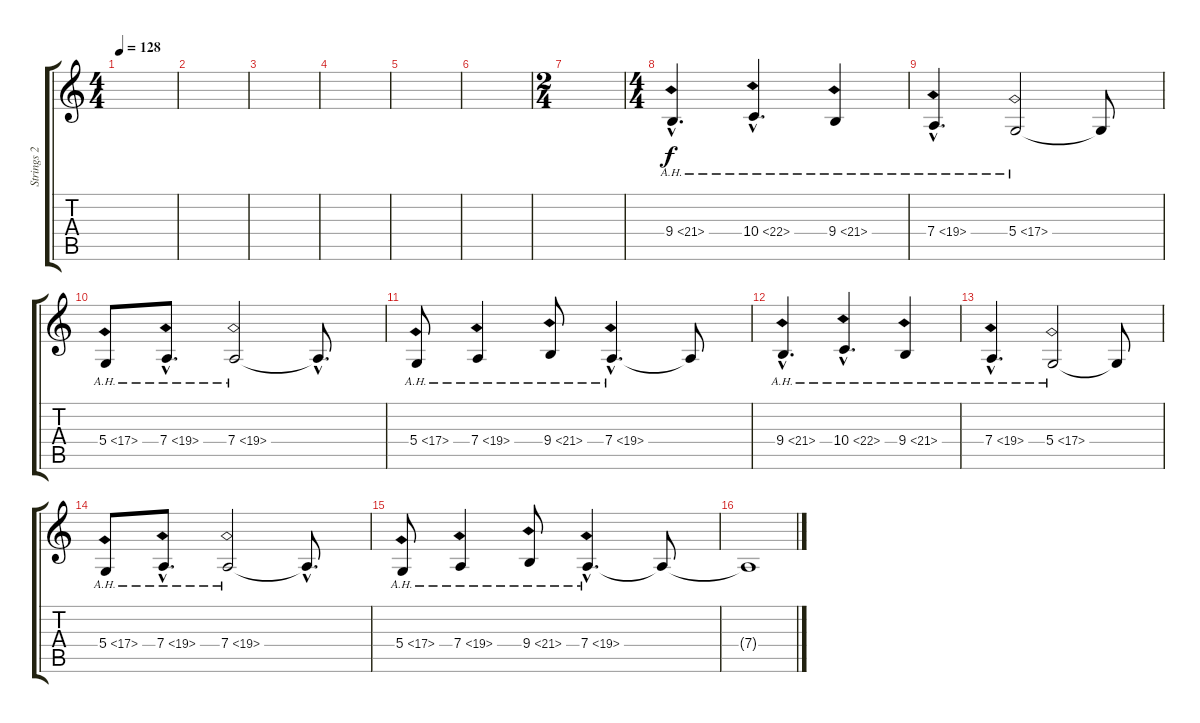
\track ("Strings 2" "Strings 2") {instrument stringensemble1}
\staff {score tabs}
\tuning (E4 B3 G3 D3 A2 E2) {hide}
\ts (4 4)
\tempo 128
\clef g2
\ks c
|
|
|
|
|
|
\ts (2 4)
|
\ts (4 4)
9.4{ah 12 hac}.4{d} 10.4{ah 12 hac}.4{d} 9.4{ah 12}.4 |
7.4{ah 12 hac}.4{d} 5.4{ah 12}.2 5.4{t}.8 |
5.4{ah 12}.8 7.4{ah 12 hac}.8{d} 7.4{ah 12}.2 7.4{hac t}.8{d} |
5.4{ah 12}.8 7.4{ah 12}.4 9.4{ah 12}.8 7.4{ah 12 hac}.4{d} 7.4{t}.8 |
9.4{ah 12 hac}.4{d} 10.4{ah 12 hac}.4{d} 9.4{ah 12}.4 |
7.4{ah 12 hac}.4{d} 5.4{ah 12}.2 5.4{t}.8 |
5.4{ah 12}.8 7.4{ah 12 hac}.8{d} 7.4{ah 12}.2 7.4{hac t}.8{d} |
5.4{ah 12}.8 7.4{ah 12}.4 9.4{ah 12}.8 7.4{ah 12 hac}.4{d} 7.4{t}.8 |
7.4{t}.1
